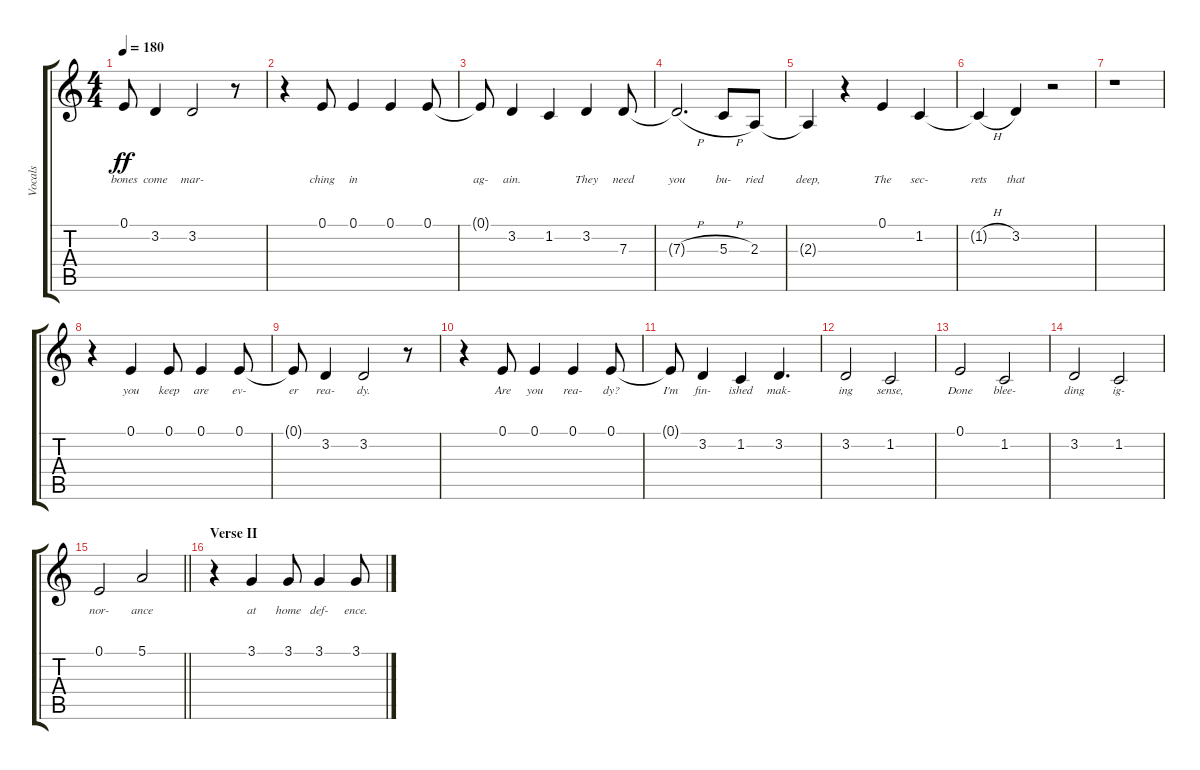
\track ("Vocals" "Vocals") {instrument altosax}
\staff {score tabs}
\tuning (E4 B3 G3 D3 A2 E2) {hide}
\ts (4 4)
\tempo 180
\clef g2
\ks aminor
0.1{t}.8{lyrics (0 "bones") lyrics (1 "") lyrics (2 "") lyrics (3 "") lyrics (4 "") dy ff} 3.2.4{lyrics (0 "come") lyrics (1 "") lyrics (2 "") lyrics (3 "") lyrics (4 "")} 3.2.2{lyrics (0 "mar-") lyrics (1 "") lyrics (2 "") lyrics (3 "") lyrics (4 "")} r.8 |
r.4 0.1.8{lyrics (0 "ching") lyrics (1 "") lyrics (2 "") lyrics (3 "") lyrics (4 "")} 0.1.4{lyrics (0 "in") lyrics (1 "") lyrics (2 "") lyrics (3 "") lyrics (4 "")} 0.1.4{lyrics (0 "") lyrics (1 "") lyrics (2 "") lyrics (3 "") lyrics (4 "")} 0.1.8{lyrics (0 "") lyrics (1 "") lyrics (2 "") lyrics (3 "") lyrics (4 "")} |
0.1{t}.8{lyrics (0 "ag-") lyrics (1 "") lyrics (2 "") lyrics (3 "") lyrics (4 "")} 3.2.4{lyrics (0 "ain.") lyrics (1 "") lyrics (2 "") lyrics (3 "") lyrics (4 "")} 1.2.4{lyrics (0 "") lyrics (1 "") lyrics (2 "") lyrics (3 "") lyrics (4 "")} 3.2.4{lyrics (0 "They") lyrics (1 "") lyrics (2 "") lyrics (3 "") lyrics (4 "")} 7.3.8{lyrics (0 "need") lyrics (1 "") lyrics (2 "") lyrics (3 "") lyrics (4 "")} |
7.3{h t}.2{d lyrics (0 "you") lyrics (1 "") lyrics (2 "") lyrics (3 "") lyrics (4 "")} 5.3{h}.8{lyrics (0 "bu-") lyrics (1 "") lyrics (2 "") lyrics (3 "") lyrics (4 "")} 2.3.8{lyrics (0 "ried") lyrics (1 "") lyrics (2 "") lyrics (3 "") lyrics (4 "")} |
2.3{t}.4{lyrics (0 "deep,") lyrics (1 "") lyrics (2 "") lyrics (3 "") lyrics (4 "")} r.4 0.1.4{lyrics (0 "The") lyrics (1 "") lyrics (2 "") lyrics (3 "") lyrics (4 "")} 1.2.4{lyrics (0 "sec-") lyrics (1 "") lyrics (2 "") lyrics (3 "") lyrics (4 "")} |
1.2{h t}.4{lyrics (0 "rets") lyrics (1 "") lyrics (2 "") lyrics (3 "") lyrics (4 "")} 3.2.4{lyrics (0 "that") lyrics (1 "") lyrics (2 "") lyrics (3 "") lyrics (4 "")} r.2 |
r.1 |
r.4 0.1.4{lyrics (0 "you") lyrics (1 "") lyrics (2 "") lyrics (3 "") lyrics (4 "")} 0.1.8{lyrics (0 "keep") lyrics (1 "") lyrics (2 "") lyrics (3 "") lyrics (4 "")} 0.1.4{lyrics (0 "are") lyrics (1 "") lyrics (2 "") lyrics (3 "") lyrics (4 "")} 0.1.8{lyrics (0 "ev-") lyrics (1 "") lyrics (2 "") lyrics (3 "") lyrics (4 "")} |
0.1{t}.8{lyrics (0 "er") lyrics (1 "") lyrics (2 "") lyrics (3 "") lyrics (4 "")} 3.2.4{lyrics (0 "rea-") lyrics (1 "") lyrics (2 "") lyrics (3 "") lyrics (4 "")} 3.2.2{lyrics (0 "dy.") lyrics (1 "") lyrics (2 "") lyrics (3 "") lyrics (4 "")} r.8 |
r.4 0.1.8{lyrics (0 "Are") lyrics (1 "") lyrics (2 "") lyrics (3 "") lyrics (4 "")} 0.1.4{lyrics (0 "you") lyrics (1 "") lyrics (2 "") lyrics (3 "") lyrics (4 "")} 0.1.4{lyrics (0 "rea-") lyrics (1 "") lyrics (2 "") lyrics (3 "") lyrics (4 "")} 0.1.8{lyrics (0 "dy?") lyrics (1 "") lyrics (2 "") lyrics (3 "") lyrics (4 "")} |
0.1{t}.8{lyrics (0 "I'm") lyrics (1 "") lyrics (2 "") lyrics (3 "") lyrics (4 "")} 3.2.4{lyrics (0 "fin-") lyrics (1 "") lyrics (2 "") lyrics (3 "") lyrics (4 "")} 1.2.4{lyrics (0 "ished") lyrics (1 "") lyrics (2 "") lyrics (3 "") lyrics (4 "")} 3.2.4{d lyrics (0 "mak-") lyrics (1 "") lyrics (2 "") lyrics (3 "") lyrics (4 "")} |
3.2.2{lyrics (0 "ing") lyrics (1 "") lyrics (2 "") lyrics (3 "") lyrics (4 "")} 1.2.2{lyrics (0 "sense,") lyrics (1 "") lyrics (2 "") lyrics (3 "") lyrics (4 "")} |
0.1.2{lyrics (0 "Done") lyrics (1 "") lyrics (2 "") lyrics (3 "") lyrics (4 "")} 1.2.2{lyrics (0 "blee-") lyrics (1 "") lyrics (2 "") lyrics (3 "") lyrics (4 "")} |
3.2.2{lyrics (0 "ding") lyrics (1 "") lyrics (2 "") lyrics (3 "") lyrics (4 "")} 1.2.2{lyrics (0 "ig-") lyrics (1 "") lyrics (2 "") lyrics (3 "") lyrics (4 "")} |
\barLineRight lightlight
0.1.2{lyrics (0 "nor-") lyrics (1 "") lyrics (2 "") lyrics (3 "") lyrics (4 "")} 5.1.2{lyrics (0 "ance") lyrics (1 "") lyrics (2 "") lyrics (3 "") lyrics (4 "")} |
\section ("" "Verse II")
r.4 3.1.4{lyrics (0 "at") lyrics (1 "") lyrics (2 "") lyrics (3 "") lyrics (4 "")} 3.1.8{lyrics (0 "home") lyrics (1 "") lyrics (2 "") lyrics (3 "") lyrics (4 "")} 3.1.4{lyrics (0 "def-") lyrics (1 "") lyrics (2 "") lyrics (3 "") lyrics (4 "")} 3.1.8{lyrics (0 "ence.") lyrics (1 "") lyrics (2 "") lyrics (3 "") lyrics (4 "")}
